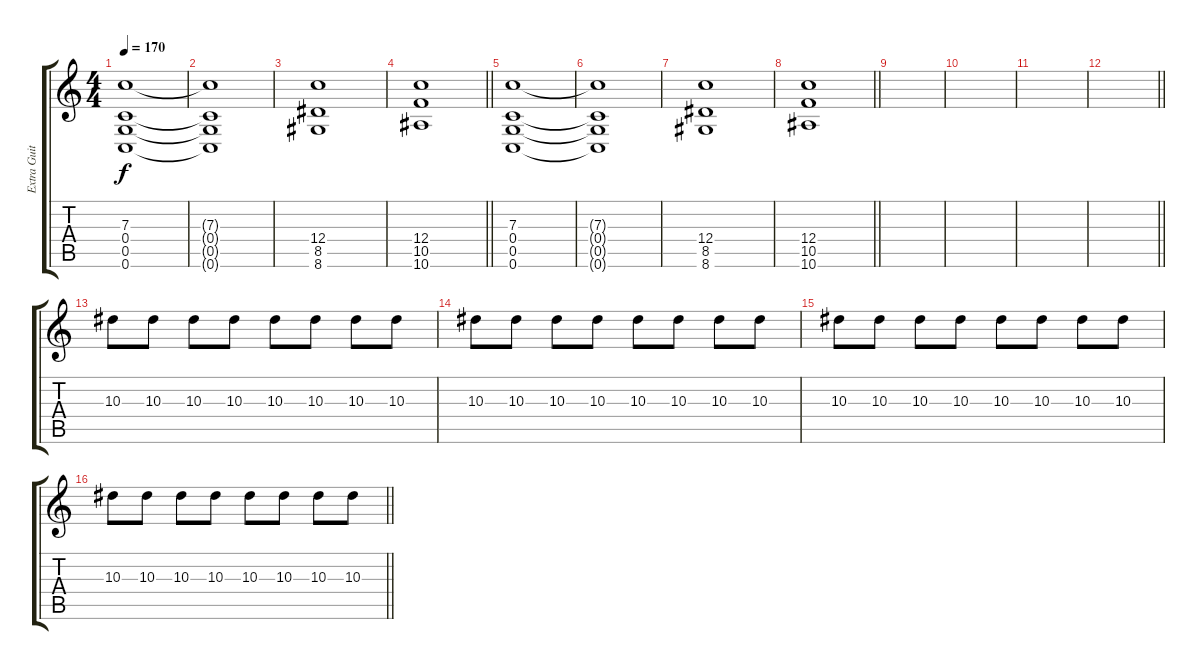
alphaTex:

\track ("Extra Guitar" "Extra Guit") {instrument distortionguitar}
\staff {score tabs}
\tuning (D4 A3 F3 C3 G2 C2) {hide}
\ts (4 4)
\tempo 170
\clef g2
\ks c
(7.3 0.4 0.5 0.6).1{dy f} |
(7.3{t} 0.4{t} 0.5{t} 0.6{t}).1 |
(12.4 8.5 8.6).1 |
\barLineRight lightlight
(12.4 10.5 10.6).1 |
(7.3 0.4 0.5 0.6).1 |
(7.3{t} 0.4{t} 0.5{t} 0.6{t}).1 |
(12.4 8.5 8.6).1 |
\barLineRight lightlight
(12.4 10.5 10.6).1 |
|
|
|
\barLineRight lightlight
|
10.3.8{volume 16} 10.3.8 10.3.8 10.3.8 10.3.8 10.3.8 10.3.8 10.3.8 |
10.3.8 10.3.8 10.3.8 10.3.8 10.3.8 10.3.8 10.3.8 10.3.8 |
10.3.8 10.3.8 10.3.8 10.3.8 10.3.8 10.3.8 10.3.8 10.3.8 |
\barLineRight lightlight
10.3.8 10.3.8 10.3.8 10.3.8 10.3.8 10.3.8 10.3.8 10.3.8
